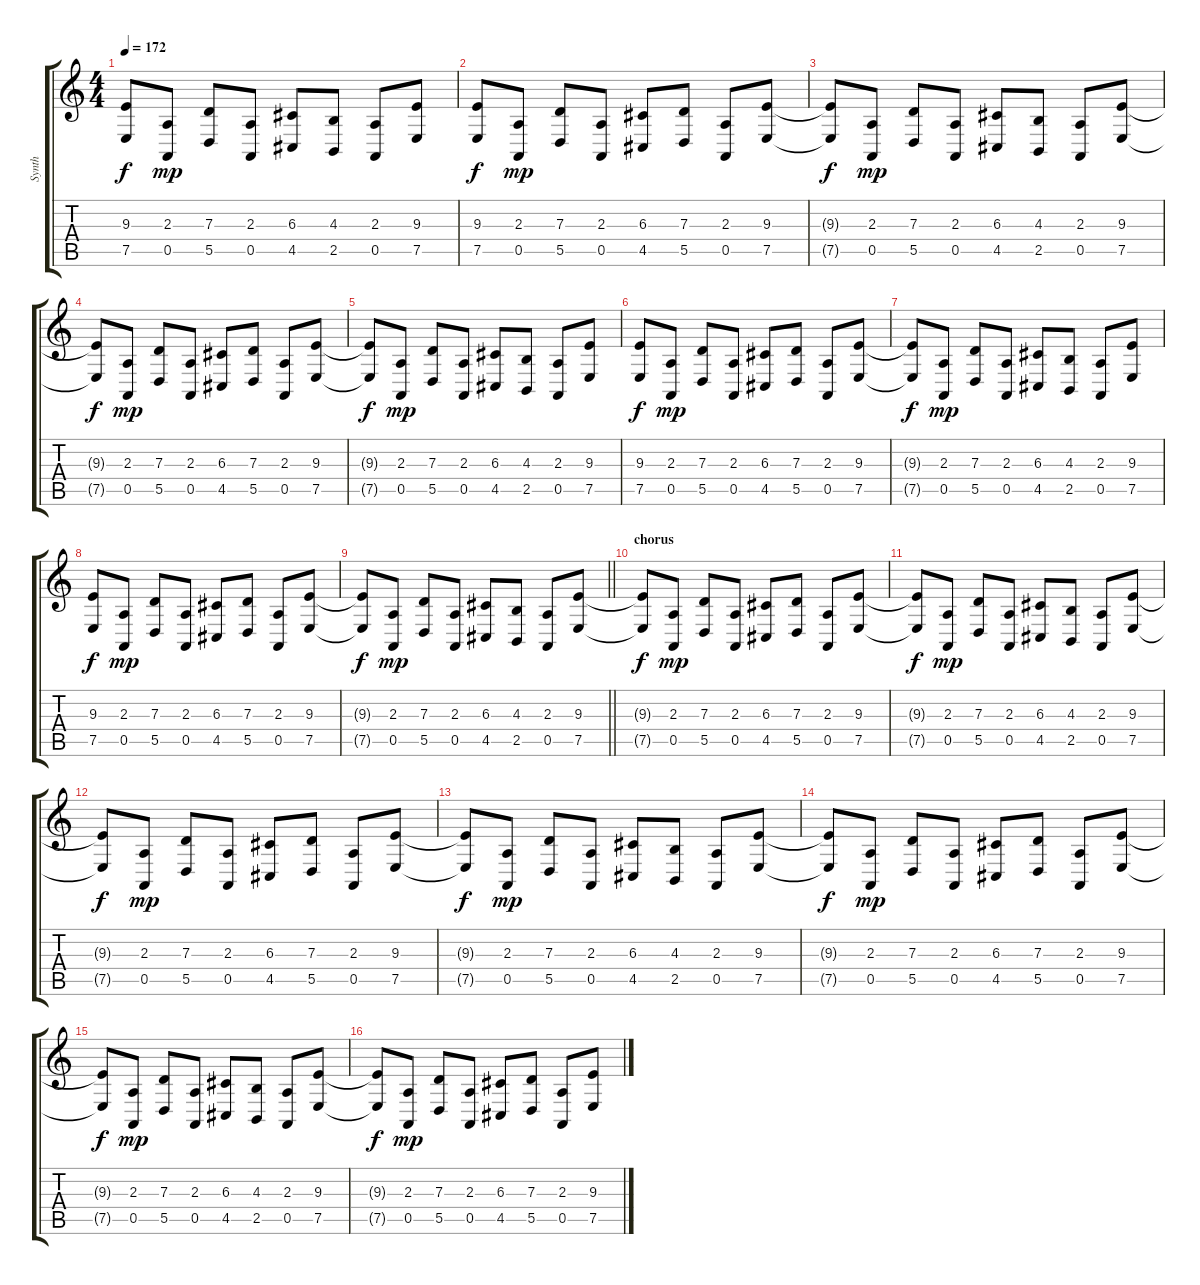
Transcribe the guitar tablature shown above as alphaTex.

\track ("Synth" "Synth") {instrument lead2sawtooth}
\staff {score tabs}
\tuning (E4 B3 G3 D3 A2 D2) {hide}
\ts (4 4)
\tempo 172
\clef g2
\ks c
(9.3{t} 7.5{t}).8{dy f} (2.3 0.5).8{dy mp} (7.3 5.5).8 (2.3 0.5).8 (6.3 4.5).8 (4.3 2.5).8 (2.3 0.5).8 (9.3 7.5).8 |
(9.3 7.5).8{dy f} (2.3 0.5).8{dy mp} (7.3 5.5).8 (2.3 0.5).8 (6.3 4.5).8 (7.3 5.5).8 (2.3 0.5).8 (9.3 7.5).8 |
(9.3{t} 7.5{t}).8{dy f} (2.3 0.5).8{dy mp} (7.3 5.5).8 (2.3 0.5).8 (6.3 4.5).8 (4.3 2.5).8 (2.3 0.5).8 (9.3 7.5).8 |
(9.3{t} 7.5{t}).8{dy f volume 13} (2.3 0.5).8{dy mp} (7.3 5.5).8 (2.3 0.5).8 (6.3 4.5).8 (7.3 5.5).8 (2.3 0.5).8 (9.3 7.5).8 |
(9.3{t} 7.5{t}).8{dy f} (2.3 0.5).8{dy mp} (7.3 5.5).8 (2.3 0.5).8 (6.3 4.5).8 (4.3 2.5).8 (2.3 0.5).8 (9.3 7.5).8 |
(9.3 7.5).8{dy f} (2.3 0.5).8{dy mp} (7.3 5.5).8 (2.3 0.5).8 (6.3 4.5).8 (7.3 5.5).8 (2.3 0.5).8 (9.3 7.5).8 |
(9.3{t} 7.5{t}).8{dy f} (2.3 0.5).8{dy mp} (7.3 5.5).8 (2.3 0.5).8 (6.3 4.5).8 (4.3 2.5).8 (2.3 0.5).8 (9.3 7.5).8 |
(9.3 7.5).8{dy f} (2.3 0.5).8{dy mp} (7.3 5.5).8 (2.3 0.5).8 (6.3 4.5).8 (7.3 5.5).8 (2.3 0.5).8 (9.3 7.5).8 |
\barLineRight lightlight
(9.3{t} 7.5{t}).8{dy f} (2.3 0.5).8{dy mp} (7.3 5.5).8 (2.3 0.5).8 (6.3 4.5).8 (4.3 2.5).8 (2.3 0.5).8 (9.3 7.5).8 |
\section ("" "chorus")
(9.3{t} 7.5{t}).8{dy f} (2.3 0.5).8{dy mp} (7.3 5.5).8 (2.3 0.5).8 (6.3 4.5).8 (7.3 5.5).8 (2.3 0.5).8 (9.3 7.5).8 |
(9.3{t} 7.5{t}).8{dy f} (2.3 0.5).8{dy mp} (7.3 5.5).8 (2.3 0.5).8 (6.3 4.5).8 (4.3 2.5).8 (2.3 0.5).8 (9.3 7.5).8 |
(9.3{t} 7.5{t}).8{dy f} (2.3 0.5).8{dy mp} (7.3 5.5).8 (2.3 0.5).8 (6.3 4.5).8 (7.3 5.5).8 (2.3 0.5).8 (9.3 7.5).8 |
(9.3{t} 7.5{t}).8{dy f} (2.3 0.5).8{dy mp} (7.3 5.5).8 (2.3 0.5).8 (6.3 4.5).8 (4.3 2.5).8 (2.3 0.5).8 (9.3 7.5).8 |
(9.3{t} 7.5{t}).8{dy f} (2.3 0.5).8{dy mp} (7.3 5.5).8 (2.3 0.5).8 (6.3 4.5).8 (7.3 5.5).8 (2.3 0.5).8 (9.3 7.5).8 |
(9.3{t} 7.5{t}).8{dy f} (2.3 0.5).8{dy mp} (7.3 5.5).8 (2.3 0.5).8 (6.3 4.5).8 (4.3 2.5).8 (2.3 0.5).8 (9.3 7.5).8 |
(9.3{t} 7.5{t}).8{dy f} (2.3 0.5).8{dy mp} (7.3 5.5).8 (2.3 0.5).8 (6.3 4.5).8 (7.3 5.5).8 (2.3 0.5).8 (9.3 7.5).8
